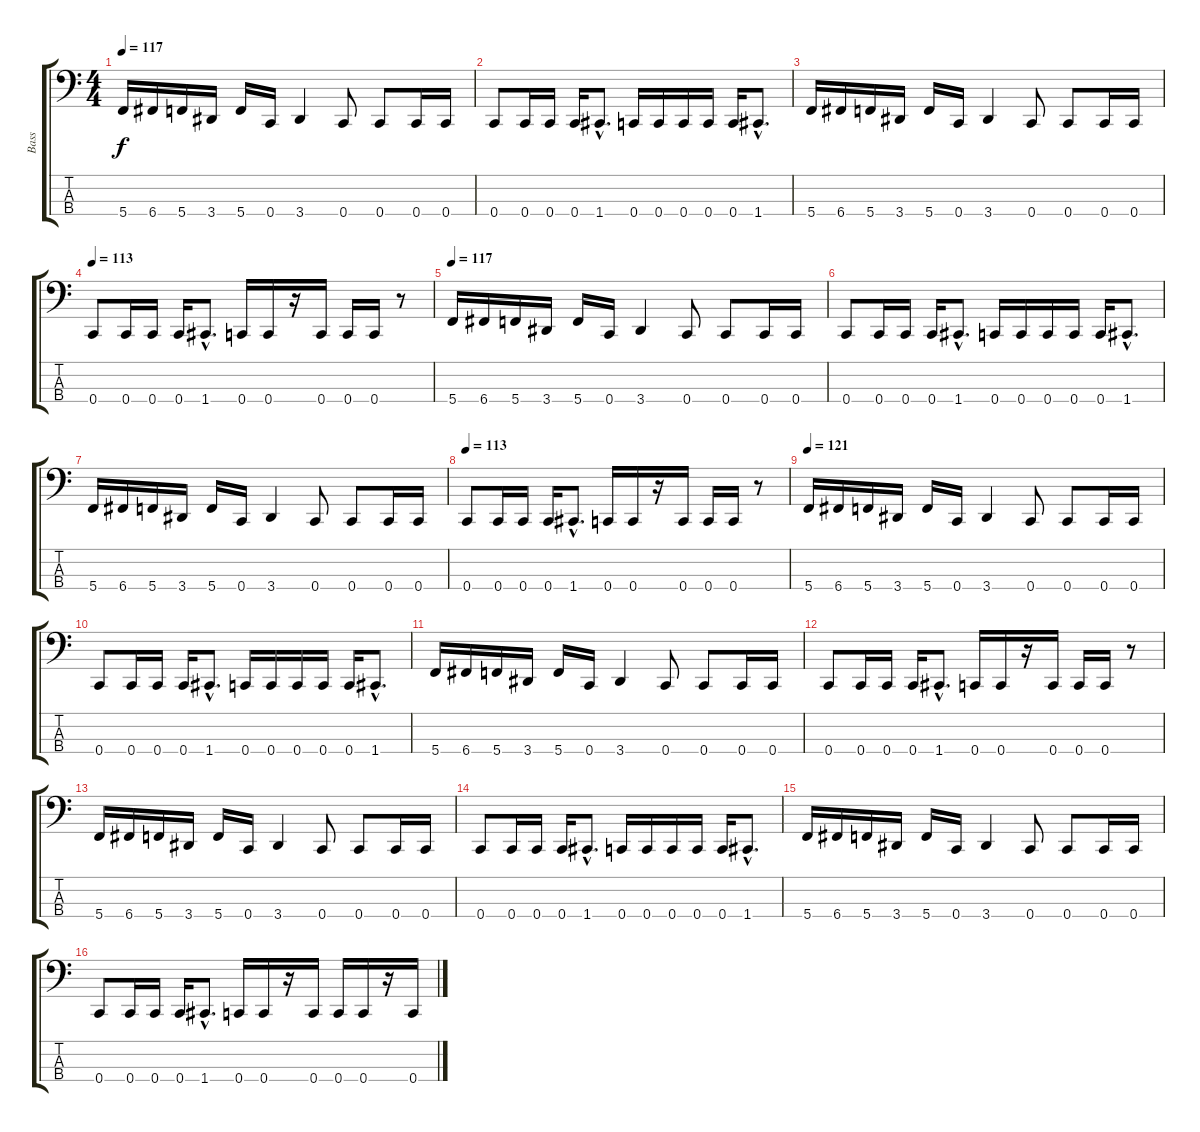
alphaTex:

\track ("Bass" "Bass") {instrument electricbasspick}
\staff {score tabs}
\tuning (F2 C2 G1 C1) {hide}
\ts (4 4)
\tempo 118
\tempo 117
\clef f4
\ks c
5.4.16{dy f} 6.4.16 5.4.16 3.4.16 5.4.16 0.4.16 3.4.4 0.4.8 0.4.8 0.4.16 0.4.16 |
0.4.8 0.4.16 0.4.16 0.4.16 1.4{hac}.8{d} 0.4.16 0.4.16 0.4.16 0.4.16 0.4.16 1.4{hac}.8{d} |
5.4.16 6.4.16 5.4.16 3.4.16 5.4.16 0.4.16 3.4.4 0.4.8 0.4.8 0.4.16 0.4.16 |
\tempo 113
0.4.8 0.4.16 0.4.16 0.4.16 1.4{hac}.8{d} 0.4.16 0.4.16 r.16 0.4.16 0.4.16 0.4.16 r.8 |
\tempo 117
5.4.16 6.4.16 5.4.16 3.4.16 5.4.16 0.4.16 3.4.4 0.4.8 0.4.8 0.4.16 0.4.16 |
0.4.8 0.4.16 0.4.16 0.4.16 1.4{hac}.8{d} 0.4.16 0.4.16 0.4.16 0.4.16 0.4.16 1.4{hac}.8{d} |
5.4.16 6.4.16 5.4.16 3.4.16 5.4.16 0.4.16 3.4.4 0.4.8 0.4.8 0.4.16 0.4.16 |
\tempo 113
0.4.8 0.4.16 0.4.16 0.4.16 1.4{hac}.8{d} 0.4.16 0.4.16 r.16 0.4.16 0.4.16 0.4.16 r.8 |
\tempo 124
\tempo 121
5.4.16 6.4.16 5.4.16 3.4.16 5.4.16 0.4.16 3.4.4 0.4.8 0.4.8 0.4.16 0.4.16 |
0.4.8 0.4.16 0.4.16 0.4.16 1.4{hac}.8{d} 0.4.16 0.4.16 0.4.16 0.4.16 0.4.16 1.4{hac}.8{d} |
5.4.16 6.4.16 5.4.16 3.4.16 5.4.16 0.4.16 3.4.4 0.4.8 0.4.8 0.4.16 0.4.16 |
0.4.8 0.4.16 0.4.16 0.4.16 1.4{hac}.8{d} 0.4.16 0.4.16 r.16 0.4.16 0.4.16 0.4.16 r.8 |
5.4.16 6.4.16 5.4.16 3.4.16 5.4.16 0.4.16 3.4.4 0.4.8 0.4.8 0.4.16 0.4.16 |
0.4.8 0.4.16 0.4.16 0.4.16 1.4{hac}.8{d} 0.4.16 0.4.16 0.4.16 0.4.16 0.4.16 1.4{hac}.8{d} |
5.4.16 6.4.16 5.4.16 3.4.16 5.4.16 0.4.16 3.4.4 0.4.8 0.4.8 0.4.16 0.4.16 |
0.4.8 0.4.16 0.4.16 0.4.16 1.4{hac}.8{d} 0.4.16 0.4.16 r.16 0.4.16 0.4.16 0.4.16 r.16 0.4.16
